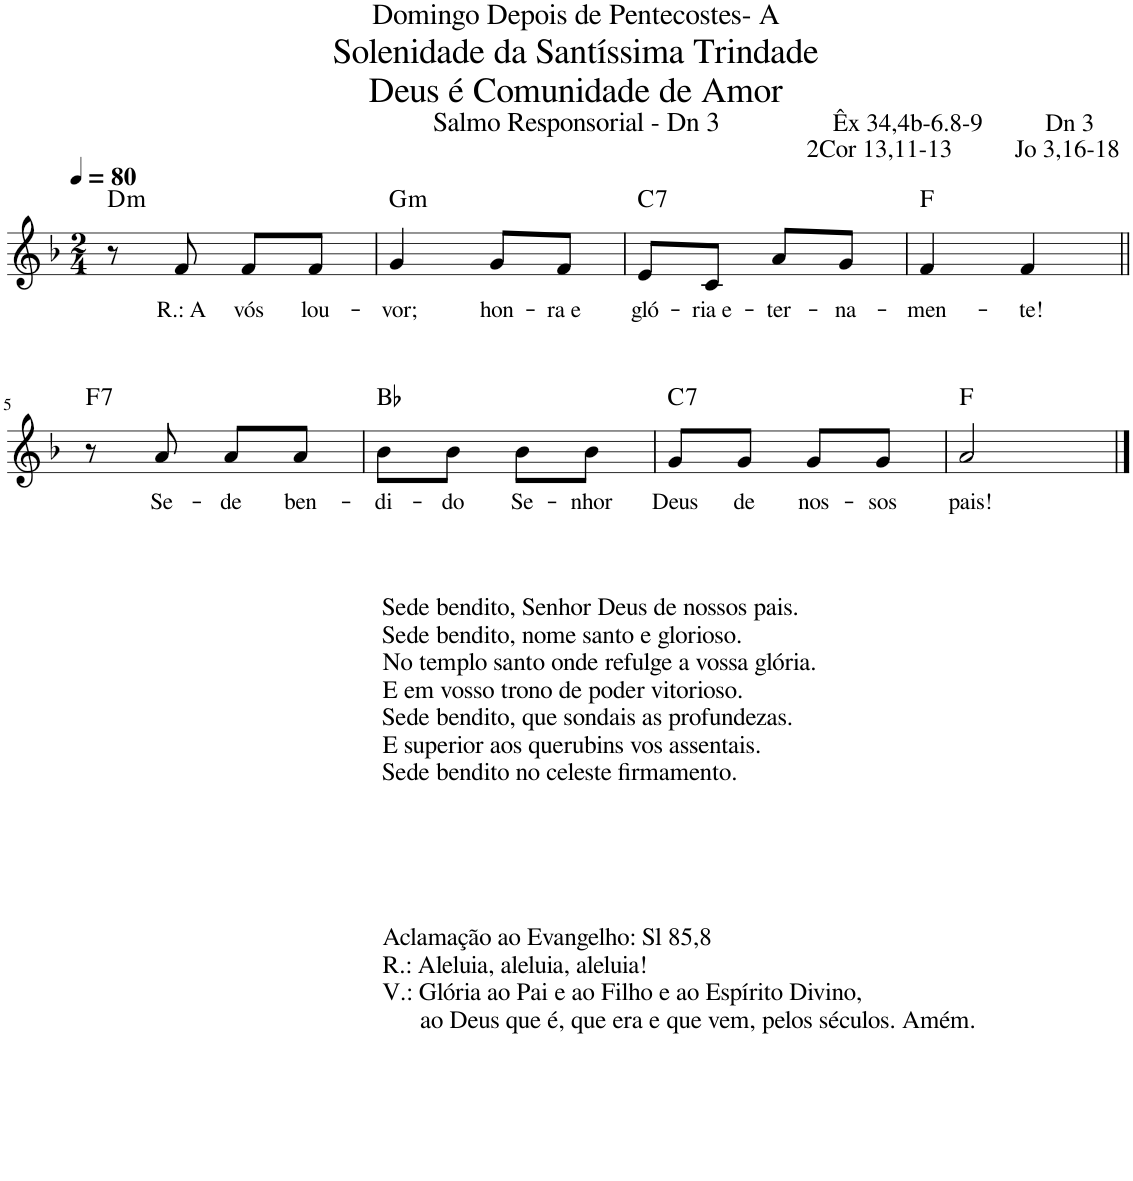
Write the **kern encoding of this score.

**kern	**text	**harte
*part1	*part1	*part1
*staff1	*staff1	*
*I"Voz	*	*
*I'Vo.	*	*
*clefG2	*	*
*k[b-]	*	*
*M2/4	*	*
*MM80	*	*
=1	=1	=1
!	!	!LO:H:kt=m
8r	.	D:min
!	!LO:LY:b	!
8f/	R.: A	.
!	!LO:LY:b	!
8f/L	vós	.
!	!LO:LY:b	!
8f/J	lou-	.
=2	=2	=2
!	!LO:LY:b	!LO:H:kt=m
4g/	-vor;	G:min
!	!LO:LY:b	!
8g/L	hon-	.
!	!LO:LY:b	!
8f/J	-ra e	.
=3	=3	=3
!	!LO:LY:b	!LO:H:kt=7
8e/L	gló-	C:7
!	!LO:LY:b	!
8c/J	-ria e-	.
!	!LO:LY:b	!
8a/L	-ter-	.
!	!LO:LY:b	!
8g/J	-na-	.
=4	=4	=4
!	!LO:LY:b	!
4f/	-men-	F:maj
!	!LO:LY:b	!
4f/	-te!	.
!!LO:LB:g=z
=5||	=5||	=5||
!LO:TX:b:t=Sede bendito, Senhor Deus de nossos pais.	!	!
!LO:TX:b:t=Sede bendito, nome santo e glorioso.	!	!
!LO:TX:b:t=No templo santo onde refulge a vossa glória.	!	!
!LO:TX:b:t=E em vosso trono de poder vitorioso.	!	!
!LO:TX:b:t=Sede bendito, que sondais as profundezas.	!	!
!LO:TX:b:t=E superior aos querubins vos assentais.	!	!
!LO:TX:b:t=Sede bendito no celeste firmamento.	!	!
!LO:TX:b:t=Aclamação ao Evangelho&colon; Sl 85,8	!	!
!LO:TX:b:t=R.&colon; Aleluia, aleluia, aleluia!	!	!
!LO:TX:b:t=V.&colon; Glória ao Pai e ao Filho e ao Espírito Divino,	!	!
!LO:TX:b:t=ao Deus que é, que era e que vem, pelos séculos. Amém.	!	!
!	!	!LO:H:kt=7
8r	.	F:7
!	!LO:LY:b	!
8a/	Se-	.
!	!LO:LY:b	!
8a/L	-de	.
!	!LO:LY:b	!
8a/J	ben-	.
=6	=6	=6
!	!LO:LY:b	!
8b-\L	-di-	Bb:maj
!	!LO:LY:b	!
8b-\J	-do	.
!	!LO:LY:b	!
8b-\L	Se-	.
!	!LO:LY:b	!
8b-\J	-nhor	.
=7	=7	=7
!	!LO:LY:b	!LO:H:kt=7
8g/L	Deus	C:7
!	!LO:LY:b	!
8g/J	de	.
!	!LO:LY:b	!
8g/L	nos-	.
!	!LO:LY:b	!
8g/J	-sos	.
=8	=8	=8
!	!LO:LY:b	!
2a/	pais!	F:maj
==	==	==
*-	*-	*-
